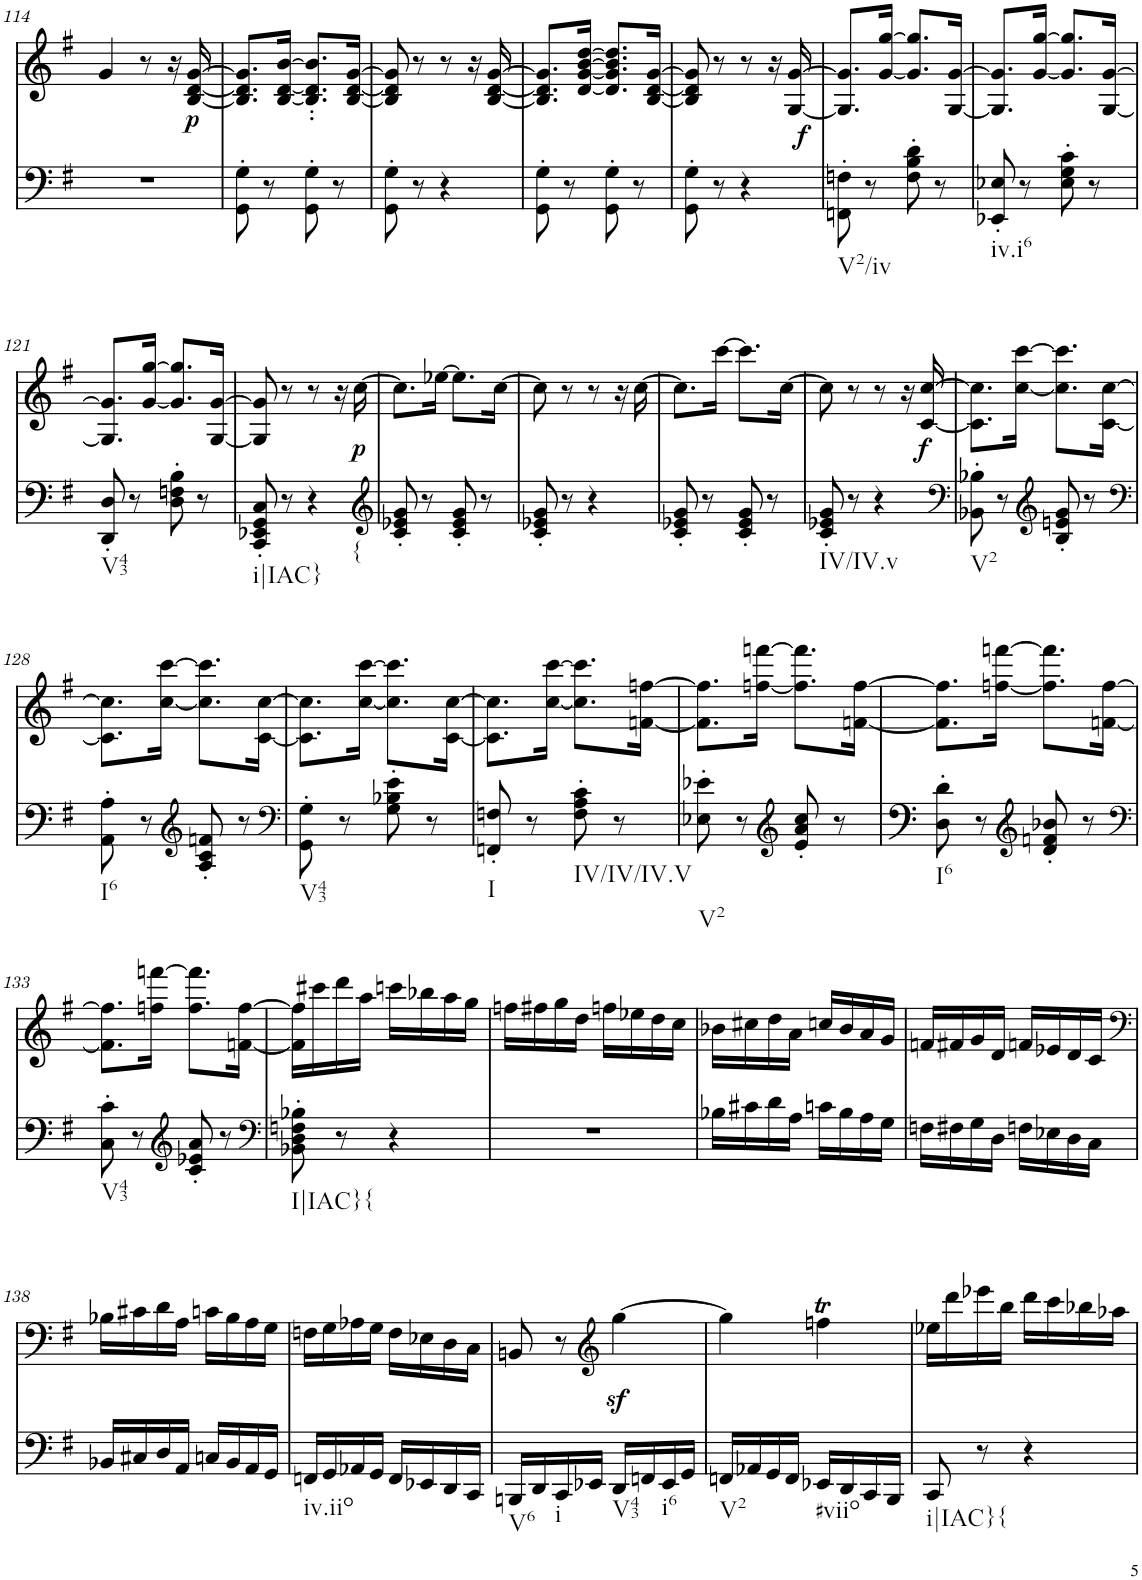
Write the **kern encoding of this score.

**kern	**dynam	**kern	**text	**dynam
*part2	*part2	*part1	*part1	*part1
*staff2	*staff2	*staff1	*staff1	*staff1
*I"piano	*	*I"piano	*	*
*I'Pno	*	*I'Pno	*	*
!!LO:PB:g=z
*clefF4	*	*clefG2	*	*
*k[f#]	*	*k[f#]	*	*
*G:	*	*G:	*	*
*M2/4	*	*M2/4	*	*
=114	=114	=114	=114	=114
2r	.	4g/	.	.
.	.	8r	.	.
.	.	16r	.	.
!	!	!	!LO:LY:b	!LO:DY:b
.	.	[16B/ [16d/ [16g/	p	p
=115	=115	=115	=115	=115
8GG\' 8G\'	.	8.B/] 8.d/] 8.g/]L	.	.
8r	.	.	.	.
.	.	[16B/ [16d/ [16b/Jk	.	.
8GG\' 8G\'	.	8.B/]' 8.d/]' 8.b/]'L	.	.
8r	.	.	.	.
.	.	[16B/ [16d/ [16g/Jk	.	.
=116	=116	=116	=116	=116
8GG\' 8G\'	.	8B/] 8d/] 8g/]	.	.
8r	.	8r	.	.
4r	.	8r	.	.
.	.	16r	.	.
.	.	[16B/ [16d/ [16g/	.	.
=117	=117	=117	=117	=117
8GG\' 8G\'	.	8.B/] 8.d/] 8.g/]L	.	.
8r	.	.	.	.
.	.	[16d/ [16g/ [16b/ [16dd/Jk	.	.
8GG\' 8G\'	.	8.d/] 8.g/] 8.b/] 8.dd/]L	.	.
8r	.	.	.	.
.	.	[16B/ [16d/ [16g/Jk	.	.
=118	=118	=118	=118	=118
8GG\' 8G\'	.	8B/] 8d/] 8g/]	.	.
8r	.	8r	.	.
!	!LO:DY:a	!	!	!
4r	f	8r	.	.
.	.	16r	.	.
!	!	!	!LO:LY:b	!
.	.	[16G/ [16g/	f	.
=119	=119	=119	=119	=119
!LO:TX:b:t=V2/iv	!	!	!	!
8FFn\' 8Fn\'	.	8.G/] 8.g/]L	.	.
8r	.	.	.	.
.	.	[16g/ [16gg/Jk	.	.
8F\' 8B\' 8d\'	.	8.g/] 8.gg/]L	.	.
8r	.	.	.	.
.	.	[16G/ [16g/Jk	.	.
=120	=120	=120	=120	=120
!LO:TX:b:t=iv.i6	!	!	!	!
8EE-X/' 8E-X/'	.	8.G/] 8.g/]L	.	.
8r	.	.	.	.
.	.	[16g/ [16gg/Jk	.	.
8E-\' 8G\' 8c\'	.	8.g/] 8.gg/]L	.	.
8r	.	.	.	.
.	.	[16G/ [16g/Jk	.	.
!!LO:LB:g=z
=121	=121	=121	=121	=121
!LO:TX:b:t=V43	!	!	!	!
8DD/' 8D/'	.	8.G/] 8.g/]L	.	.
8r	.	.	.	.
.	.	[16g/ [16gg/Jk	.	.
8D\' 8Fn\' 8B\'	.	8.g/] 8.gg/]L	.	.
8r	.	.	.	.
.	.	[16G/ [16g/Jk	.	.
=122	=122	=122	=122	=122
!LO:TX:b:t=i|IAC}	!	!	!	!
8CC/' 8EE-X/' 8GG/' 8C/'	.	8G/] 8g/]	.	.
8r	.	8r	.	.
!LO:TX:b:t={	!	!	!	!
4r	.	8r	.	.
.	.	16r	.	.
!	!	!	!LO:LY:b	!LO:DY:b
.	.	[16cc\	p	p
=123	=123	=123	=123	=123
*clefG2	*	*	*	*
8c/' 8e-X/' 8g/'	.	8.cc\L]	.	.
8r	.	.	.	.
.	.	[16ee-X\Jk	.	.
8c/' 8e-/' 8g/'	.	8.ee-\L]	.	.
8r	.	.	.	.
.	.	[16cc\Jk	.	.
=124	=124	=124	=124	=124
8c/' 8e-X/' 8g/'	.	8cc\]	.	.
8r	.	8r	.	.
4r	.	8r	.	.
.	.	16r	.	.
.	.	[16cc\	.	.
=125	=125	=125	=125	=125
8c/' 8e-X/' 8g/'	.	8.cc\L]	.	.
8r	.	.	.	.
.	.	[16ccc\Jk	.	.
8c/' 8e-/' 8g/'	.	8.ccc\L]	.	.
8r	.	.	.	.
.	.	[16cc\Jk	.	.
=126	=126	=126	=126	=126
!LO:TX:b:t=IV/IV.v	!	!	!	!
8c/' 8e-X/' 8g/'	.	8cc\]	.	.
8r	.	8r	.	.
4r	.	8r	.	.
.	.	16r	.	.
!	!	!	!LO:LY:b	!LO:DY:b
.	.	[16c/ [16cc/	f	f
=127	=127	=127	=127	=127
*clefF4	*	*	*	*
!LO:TX:b:t=V2	!	!	!	!
8BB-X\' 8B-X\'	.	8.c\] 8.cc\]L	.	.
8r	.	.	.	.
.	.	[16cc\ [16ccc\Jk	.	.
*clefG2	*	*	*	*
8B-/' 8en/' 8g/'	.	8.cc\] 8.ccc\]L	.	.
8r	.	.	.	.
.	.	[16c\ [16cc\Jk	.	.
!!LO:LB:g=z
=128	=128	=128	=128	=128
*clefF4	*	*	*	*
!LO:TX:b:t=I6	!	!	!	!
8AA\' 8A\'	.	8.c\] 8.cc\]L	.	.
8r	.	.	.	.
.	.	[16cc\ [16ccc\Jk	.	.
*clefG2	*	*	*	*
8A/' 8c/' 8fn/'	.	8.cc\] 8.ccc\]L	.	.
8r	.	.	.	.
.	.	[16c\ [16cc\Jk	.	.
=129	=129	=129	=129	=129
*clefF4	*	*	*	*
!LO:TX:b:t=V43	!	!	!	!
8GG\' 8G\'	.	8.c\] 8.cc\]L	.	.
8r	.	.	.	.
.	.	[16cc\ [16ccc\Jk	.	.
8G\' 8B-X\' 8e\'	.	8.cc\] 8.ccc\]L	.	.
8r	.	.	.	.
.	.	[16c\ [16cc\Jk	.	.
=130	=130	=130	=130	=130
!LO:TX:b:t=I	!	!	!	!
8FFn/' 8Fn/'	.	8.c\] 8.cc\]L	.	.
8r	.	.	.	.
.	.	[16cc\ [16ccc\Jk	.	.
!LO:TX:b:t=IV/IV/IV.V	!	!	!	!
8F\' 8A\' 8c\'	.	8.cc\] 8.ccc\]L	.	.
8r	.	.	.	.
.	.	[16fn\ [16ffn\Jk	.	.
=131	=131	=131	=131	=131
!LO:TX:b:t=V2	!	!	!	!
8E-X\' 8e-X\'	.	8.f\] 8.ff\]L	.	.
8r	.	.	.	.
.	.	[16ffn\ [16fffn\Jk	.	.
*clefG2	*	*	*	*
8e-/' 8a/' 8cc/'	.	8.ff\] 8.fff\]L	.	.
8r	.	.	.	.
.	.	[16fn\ [16ff\Jk	.	.
=132	=132	=132	=132	=132
!LO:TX:b:t=I6	!	!	!	!
8D\' 8d\'	.	8.f\] 8.ff\]L	.	.
8r	.	.	.	.
.	.	[16ffn\ [16fffn\Jk	.	.
*clefG2	*	*	*	*
8d/' 8fn/' 8b-X/'	.	8.ff\] 8.fff\]L	.	.
8r	.	.	.	.
.	.	[16fn\ [16ff\Jk	.	.
!!LO:LB:g=z
=133	=133	=133	=133	=133
*clefF4	*	*	*	*
!LO:TX:b:t=V43	!	!	!	!
8C\' 8c\'	.	8.f\] 8.ff\]L	.	.
8r	.	.	.	.
.	.	16ffn\ [16fffn\Jk	.	.
*clefG2	*	*	*	*
8c/' 8e-X/' 8a/'	.	8.ff\ 8.fff\]L	.	.
8r	.	.	.	.
.	.	[16fn\ [16ff\Jk	.	.
=134	=134	=134	=134	=134
*clefF4	*	*	*	*
!LO:TX:b:t=I|IAC}{	!	!	!	!
8BB-X\' 8D\' 8Fn\' 8B-X\'	.	16f\] 16ff\]LL	.	.
.	.	16ccc#X\	.	.
8r	.	16ddd\	.	.
.	.	16aa\JJ	.	.
4r	.	16cccn\LL	.	.
.	.	16bb-X\	.	.
.	.	16aa\	.	.
.	.	16gg\JJ	.	.
=135	=135	=135	=135	=135
2r	.	16ffn\LL	.	.
.	.	16ff#X\	.	.
.	.	16gg\	.	.
.	.	16dd\JJ	.	.
.	.	16ffn\LL	.	.
.	.	16ee-X\	.	.
.	.	16dd\	.	.
.	.	16cc\JJ	.	.
=136	=136	=136	=136	=136
16B-X\LL	.	16b-X\LL	.	.
16c#X\	.	16cc#X\	.	.
16d\	.	16dd\	.	.
16A\JJ	.	16a\JJ	.	.
16cn\LL	.	16ccn/LL	.	.
16B-\	.	16b-/	.	.
16A\	.	16a/	.	.
16G\JJ	.	16g/JJ	.	.
=137	=137	=137	=137	=137
16Fn\LL	.	16fn/LL	.	.
16F#X\	.	16f#X/	.	.
16G\	.	16g/	.	.
16D\JJ	.	16d/JJ	.	.
16Fn\LL	.	16fn/LL	.	.
16E-X\	.	16e-X/	.	.
16D\	.	16d/	.	.
16C\JJ	.	16c/JJ	.	.
!!LO:LB:g=z
=138	=138	=138	=138	=138
*	*	*clefF4	*	*
16BB-X/LL	.	16B-X\LL	.	.
16C#X/	.	16c#X\	.	.
16D/	.	16d\	.	.
16AA/JJ	.	16A\JJ	.	.
16Cn/LL	.	16cn\LL	.	.
16BB-/	.	16B-\	.	.
16AA/	.	16A\	.	.
16GG/JJ	.	16G\JJ	.	.
=139	=139	=139	=139	=139
!LO:TX:b:t=iv.iio	!	!	!	!
16FFn/LL	.	16Fn\LL	.	.
16GG/	.	16G\	.	.
16AA-X/	.	16A-X\	.	.
16GG/JJ	.	16G\JJ	.	.
16FF/LL	.	16F\LL	.	.
16EE-X/	.	16E-X\	.	.
16DD/	.	16D\	.	.
16CC/JJ	.	16C\JJ	.	.
=140	=140	=140	=140	=140
!LO:TX:b:t=V6	!	!	!	!
16BBBn/LL	.	8BBn/	.	.
16DD/	.	.	.	.
!LO:TX:b:t=i	!	!	!	!
16CC/	.	8r	.	.
16EE-X/JJ	.	.	.	.
*	*	*clefG2	*	*
!LO:TX:b:t=V43	!	!	!	!
!	!	!	!LO:LY:b	!
16DD/LL	.	[4ggz<\	f	.
16FFn/	.	.	.	.
!LO:TX:b:t=i6	!	!	!	!
16EE-/	.	.	.	.
16GG/JJ	.	.	.	.
=141	=141	=141	=141	=141
!LO:TX:b:t=V2	!	!	!	!
16FFn/LL	.	4gg\]	.	.
16AA-X/	.	.	.	.
16GG/	.	.	.	.
16FF/JJ	.	.	.	.
!LO:TX:b:t=#viio	!	!	!	!
16EE-X/LL	.	4ffnT\	.	.
16DD/	.	.	.	.
16CC/	.	.	.	.
16BBB/JJ	.	.	.	.
=142	=142	=142	=142	=142
!LO:TX:b:t=i|IAC}{	!	!	!	!
8CC/	.	16ee-X\LL	.	.
.	.	16ddd\	.	.
8r	.	16eee-X\	.	.
.	.	16bb\JJ	.	.
4r	.	16ddd\LL	.	.
.	.	16ccc\	.	.
.	.	16bb-X\	.	.
.	.	16aa-X\JJ	.	.
=	=	=	=	=
*-	*-	*-	*-	*-
